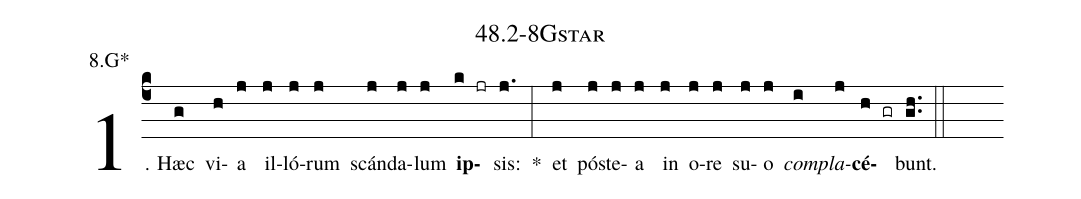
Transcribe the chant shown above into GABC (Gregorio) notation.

name: 48.2-8Gstar;
annotation: 8.G*;
%%
(c4)1. Hæc(g) vi(h)a(j) il(j)ló(j)rum(j) scán(j)da(j)lum(j) <b>ip</b>(k jr)sis:(j.) *(:) et(j) póst(j)e(j)a(j) in(j) o(j)re(j) su(j)o(j) <i>com</i>(i)<i>pla</i>(j)<b>cé</b>(h gr)bunt.(gh..) (::)


%E(j) u(j) o(i) u(j) a(h) e.(gh..) (::)
